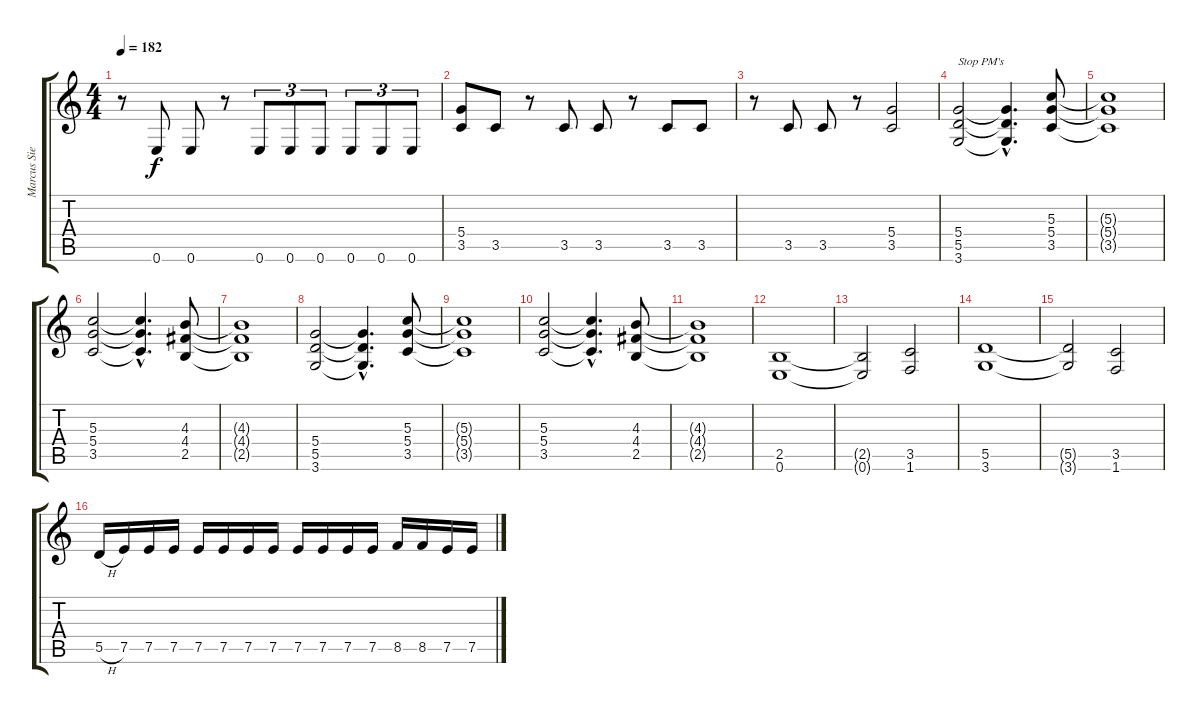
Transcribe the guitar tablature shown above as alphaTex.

\track ("Marcus Siepen" "Marcus Sie") {instrument overdrivenguitar}
\staff {score tabs}
\tuning (E4 B3 G3 D3 A2 E2) {hide}
\ts (4 4)
\tempo 182
\clef g2
\ks c
r.8{dy f} 0.6.8 0.6.8 r.8 0.6.8{tu (3 2)} 0.6.8{tu (3 2)} 0.6.8{tu (3 2)} 0.6.8{tu (3 2)} 0.6.8{tu (3 2)} 0.6.8{tu (3 2)} |
(5.4 3.5).8 3.5.8 r.8 3.5.8 3.5.8 r.8 3.5.8 3.5.8 |
r.8 3.5.8 3.5.8 r.8 (5.4 3.5).2 |
(5.4 5.5 3.6).2{txt "Stop PM's"} (5.4{hac t} 5.5{hac t} 3.6{hac t}).4{d} (5.3 5.4 3.5).8 |
(5.3{t} 5.4{t} 3.5{t}).1 |
(5.3 5.4 3.5).2 (5.3{hac t} 5.4{hac t} 3.5{hac t}).4{d} (4.3 4.4 2.5).8 |
(4.3{t} 4.4{t} 2.5{t}).1 |
(5.4 5.5 3.6).2 (5.4{hac t} 5.5{hac t} 3.6{hac t}).4{d} (5.3 5.4 3.5).8 |
(5.3{t} 5.4{t} 3.5{t}).1 |
(5.3 5.4 3.5).2 (5.3{hac t} 5.4{hac t} 3.5{hac t}).4{d} (4.3 4.4 2.5).8 |
(4.3{t} 4.4{t} 2.5{t}).1 |
(2.5 0.6).1 |
(2.5{t} 0.6{t}).2 (3.5 1.6).2 |
(5.5 3.6).1 |
(5.5{t} 3.6{t}).2 (3.5 1.6).2 |
5.5{h}.16 7.5.16 7.5.16 7.5.16 7.5.16 7.5.16 7.5.16 7.5.16 7.5.16 7.5.16 7.5.16 7.5.16 8.5.16 8.5.16 7.5.16 7.5.16
